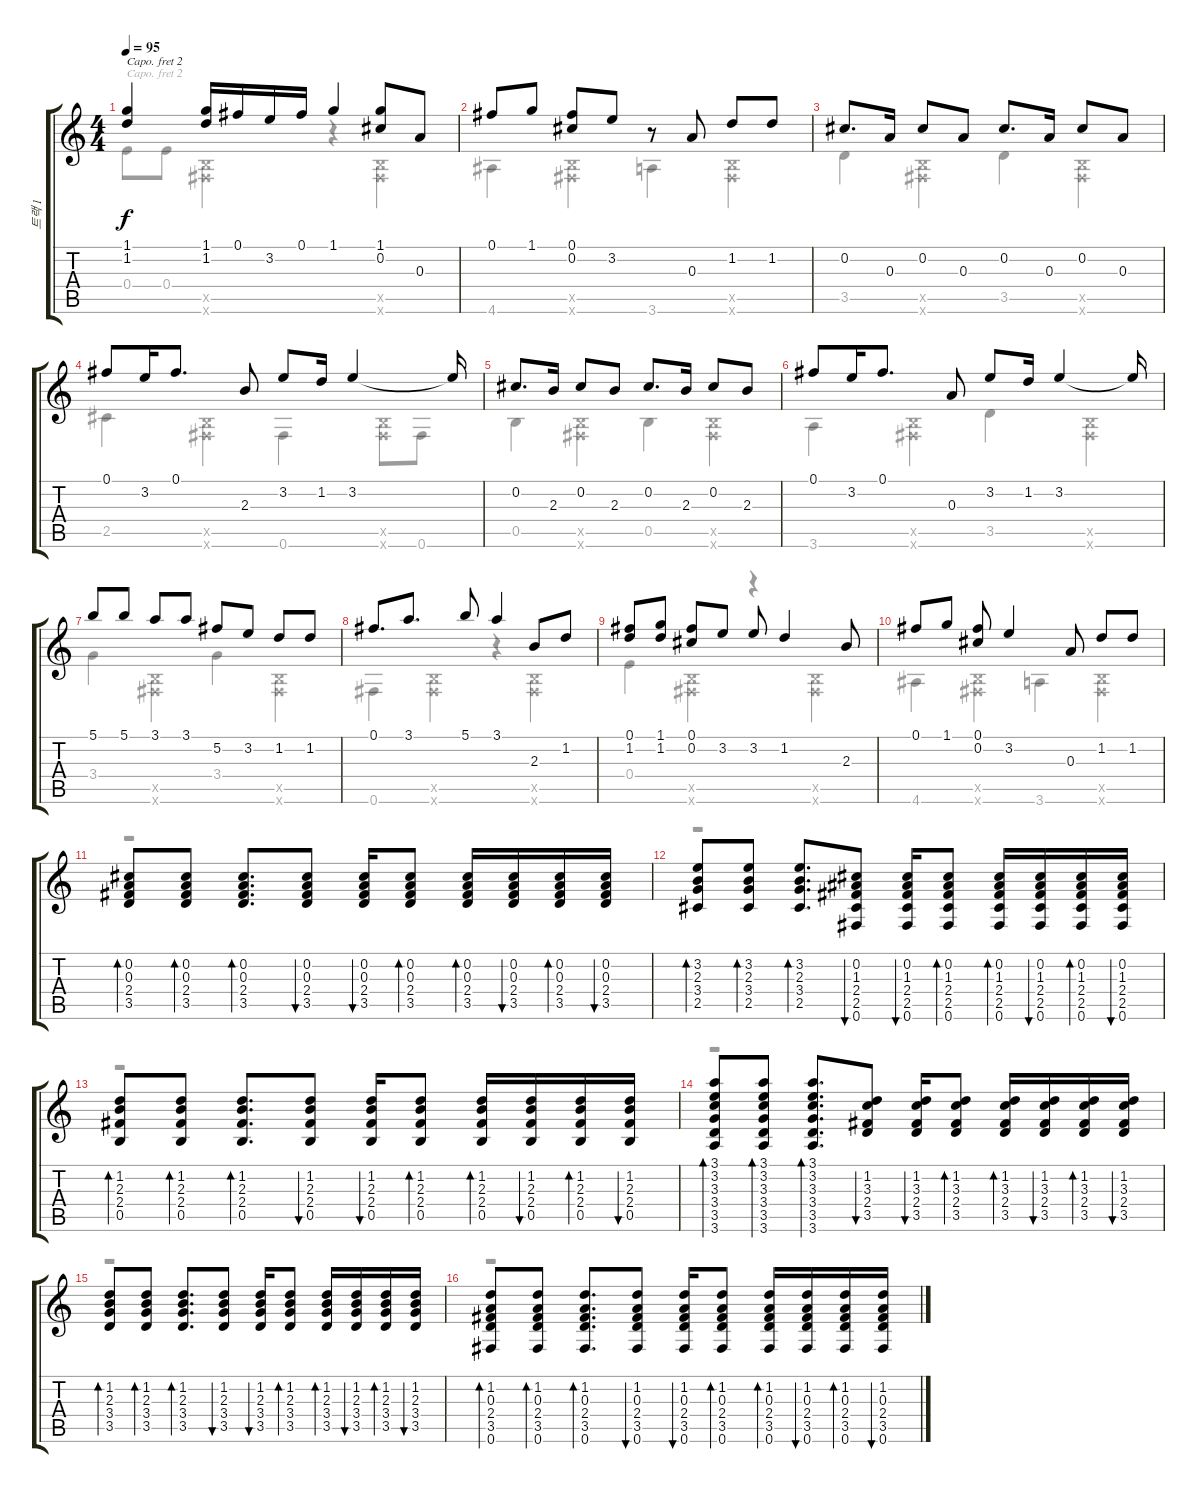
\track ("트랙 1" "트랙 1") {instrument acousticguitarsteel}
\staff {score tabs}
\capo 2
\tuning (E4 B3 G3 D3 A2 E2) {hide}
\voice
\ts (4 4)
\tempo 95
\clef g2
\ks c
(1.1 1.2).4{dy f} (1.1 1.2).16 0.1.16 3.2.16 0.1.16 1.1.4 (1.1 0.2).8 0.3.8 |
0.1.8 1.1.8 (0.1 0.2).8 3.2.8 r.8 0.3.8 1.2.8 1.2.8 |
0.2.8{d} 0.3.16 0.2.8 0.3.8 0.2.8{d} 0.3.16 0.2.8 0.3.8 |
0.1.8 3.2.16 0.1.8{d} 2.3.8 3.2.8 1.2.16 3.2.4 3.2{t}.16 |
0.2.8{d} 2.3.16 0.2.8 2.3.8 0.2.8{d} 2.3.16 0.2.8 2.3.8 |
0.1.8 3.2.16 0.1.8{d} 0.3.8 3.2.8 1.2.16 3.2.4 3.2{t}.16 |
5.1.8 5.1.8 3.1.8 3.1.8 5.2.8 3.2.8 1.2.8 1.2.8 |
0.1.8{d} 3.1.8{d} 5.1.8 3.1.4 2.3.8 1.2.8 |
(0.1 1.2).8 (1.1 1.2).8 (0.1 0.2).8 3.2.8 3.2.8 1.2.4 2.3.8 |
0.1.8 1.1.8 (0.1 0.2).8 3.2.4 0.3.8 1.2.8 1.2.8 |
(0.2 0.3 2.4 3.5).8{bd 30} (0.2 0.3 2.4 3.5).8{bd 30} (0.2 0.3 2.4 3.5).8{d bd 30} (0.2 0.3 2.4 3.5).8{bu 30} (0.2 0.3 2.4 3.5).16{bu 30} (0.2 0.3 2.4 3.5).8{bd 30} (0.2 0.3 2.4 3.5).16{bd 30} (0.2 0.3 2.4 3.5).16{bu 30} (0.2 0.3 2.4 3.5).16{bd 30} (0.2 0.3 2.4 3.5).16{bu 30} |
(3.2 2.3 3.4 2.5).8{bd 30} (3.2 2.3 3.4 2.5).8{bd 30} (3.2 2.3 3.4 2.5).8{d bd 30} (0.2 1.3 2.4 2.5 0.6).8{bu 30} (0.2 1.3 2.4 2.5 0.6).16{bu 30} (0.2 1.3 2.4 2.5 0.6).8{bd 30} (0.2 1.3 2.4 2.5 0.6).16{bd 30} (0.2 1.3 2.4 2.5 0.6).16{bu 30} (0.2 1.3 2.4 2.5 0.6).16{bd 30} (0.2 1.3 2.4 2.5 0.6).16{bu 30} |
(1.2 2.3 2.4 0.5).8{bd 30} (1.2 2.3 2.4 0.5).8{bd 30} (1.2 2.3 2.4 0.5).8{d bd 30} (1.2 2.3 2.4 0.5).8{bu 30} (1.2 2.3 2.4 0.5).16{bu 30} (1.2 2.3 2.4 0.5).8{bd 30} (1.2 2.3 2.4 0.5).16{bd 30} (1.2 2.3 2.4 0.5).16{bu 30} (1.2 2.3 2.4 0.5).16{bd 30} (1.2 2.3 2.4 0.5).16{bu 30} |
(3.1 3.2 3.3 3.4 3.5 3.6).8{bd 30} (3.1 3.2 3.3 3.4 3.5 3.6).8{bd 30} (3.1 3.2 3.3 3.4 3.5 3.6).8{d bd 30} (1.2 3.3 2.4 3.5).8{bu 30} (1.2 3.3 2.4 3.5).16{bu 30} (1.2 3.3 2.4 3.5).8{bd 30} (1.2 3.3 2.4 3.5).16{bd 30} (1.2 3.3 2.4 3.5).16{bu 30} (1.2 3.3 2.4 3.5).16{bd 30} (1.2 3.3 2.4 3.5).16{bu 30} |
(1.2 2.3 3.4 3.5).8{bd 30} (1.2 2.3 3.4 3.5).8{bd 30} (1.2 2.3 3.4 3.5).8{d bd 30} (1.2 2.3 3.4 3.5).8{bu 30} (1.2 2.3 3.4 3.5).16{bu 30} (1.2 2.3 3.4 3.5).8{bd 30} (1.2 2.3 3.4 3.5).16{bd 30} (1.2 2.3 3.4 3.5).16{bu 30 beam merge} (1.2 2.3 3.4 3.5).16{bd 30} (1.2 2.3 3.4 3.5).16{bu 30} |
(1.2 0.3 2.4 3.5 0.6).8{bd 30} (1.2 0.3 2.4 3.5 0.6).8{bd 30} (1.2 0.3 2.4 3.5 0.6).8{d bd 30} (1.2 0.3 2.4 3.5 0.6).8{bu 30} (1.2 0.3 2.4 3.5 0.6).16{bu 30} (1.2 0.3 2.4 3.5 0.6).8{bd 30} (1.2 0.3 2.4 3.5 0.6).16{bd 30} (1.2 0.3 2.4 3.5 0.6).16{bu 30} (1.2 0.3 2.4 3.5 0.6).16{bd 30} (1.2 0.3 2.4 3.5 0.6).16{bu 30}
\voice
\clef g2
\ottava regular
\simile none
\ks c
0.4.8{dy f} 0.4.8 (0.5{x} 0.6{x}).4 r.4 (0.5{x} 0.6{x}).4 |
4.6.4 (0.5{x} 0.6{x}).4 3.6.4 (0.5{x} 0.6{x}).4 |
3.5.4 (0.5{x} 0.6{x}).4 3.5.4 (0.5{x} 0.6{x}).4 |
2.5.4 (0.5{x} 0.6{x}).4 0.6.4 (0.5{x} 0.6{x}).8 0.6.8 |
0.5.4 (0.5{x} 0.6{x}).4 0.5.4 (0.5{x} 0.6{x}).4 |
3.6.4 (0.5{x} 0.6{x}).4 3.5.4 (0.5{x} 0.6{x}).4 |
3.4.4 (0.5{x} 0.6{x}).4 3.4.4 (0.5{x} 0.6{x}).4 |
0.6.4 (0.5{x} 0.6{x}).4 r.4 (0.5{x} 0.6{x}).4 |
0.4.4 (0.5{x} 0.6{x}).4 r.4 (0.5{x} 0.6{x}).4 |
4.6.4 (0.5{x} 0.6{x}).4 3.6.4 (0.5{x} 0.6{x}).4 |
r.1 |
r.1 |
r.1 |
r.1 |
r.1 |
r.1
